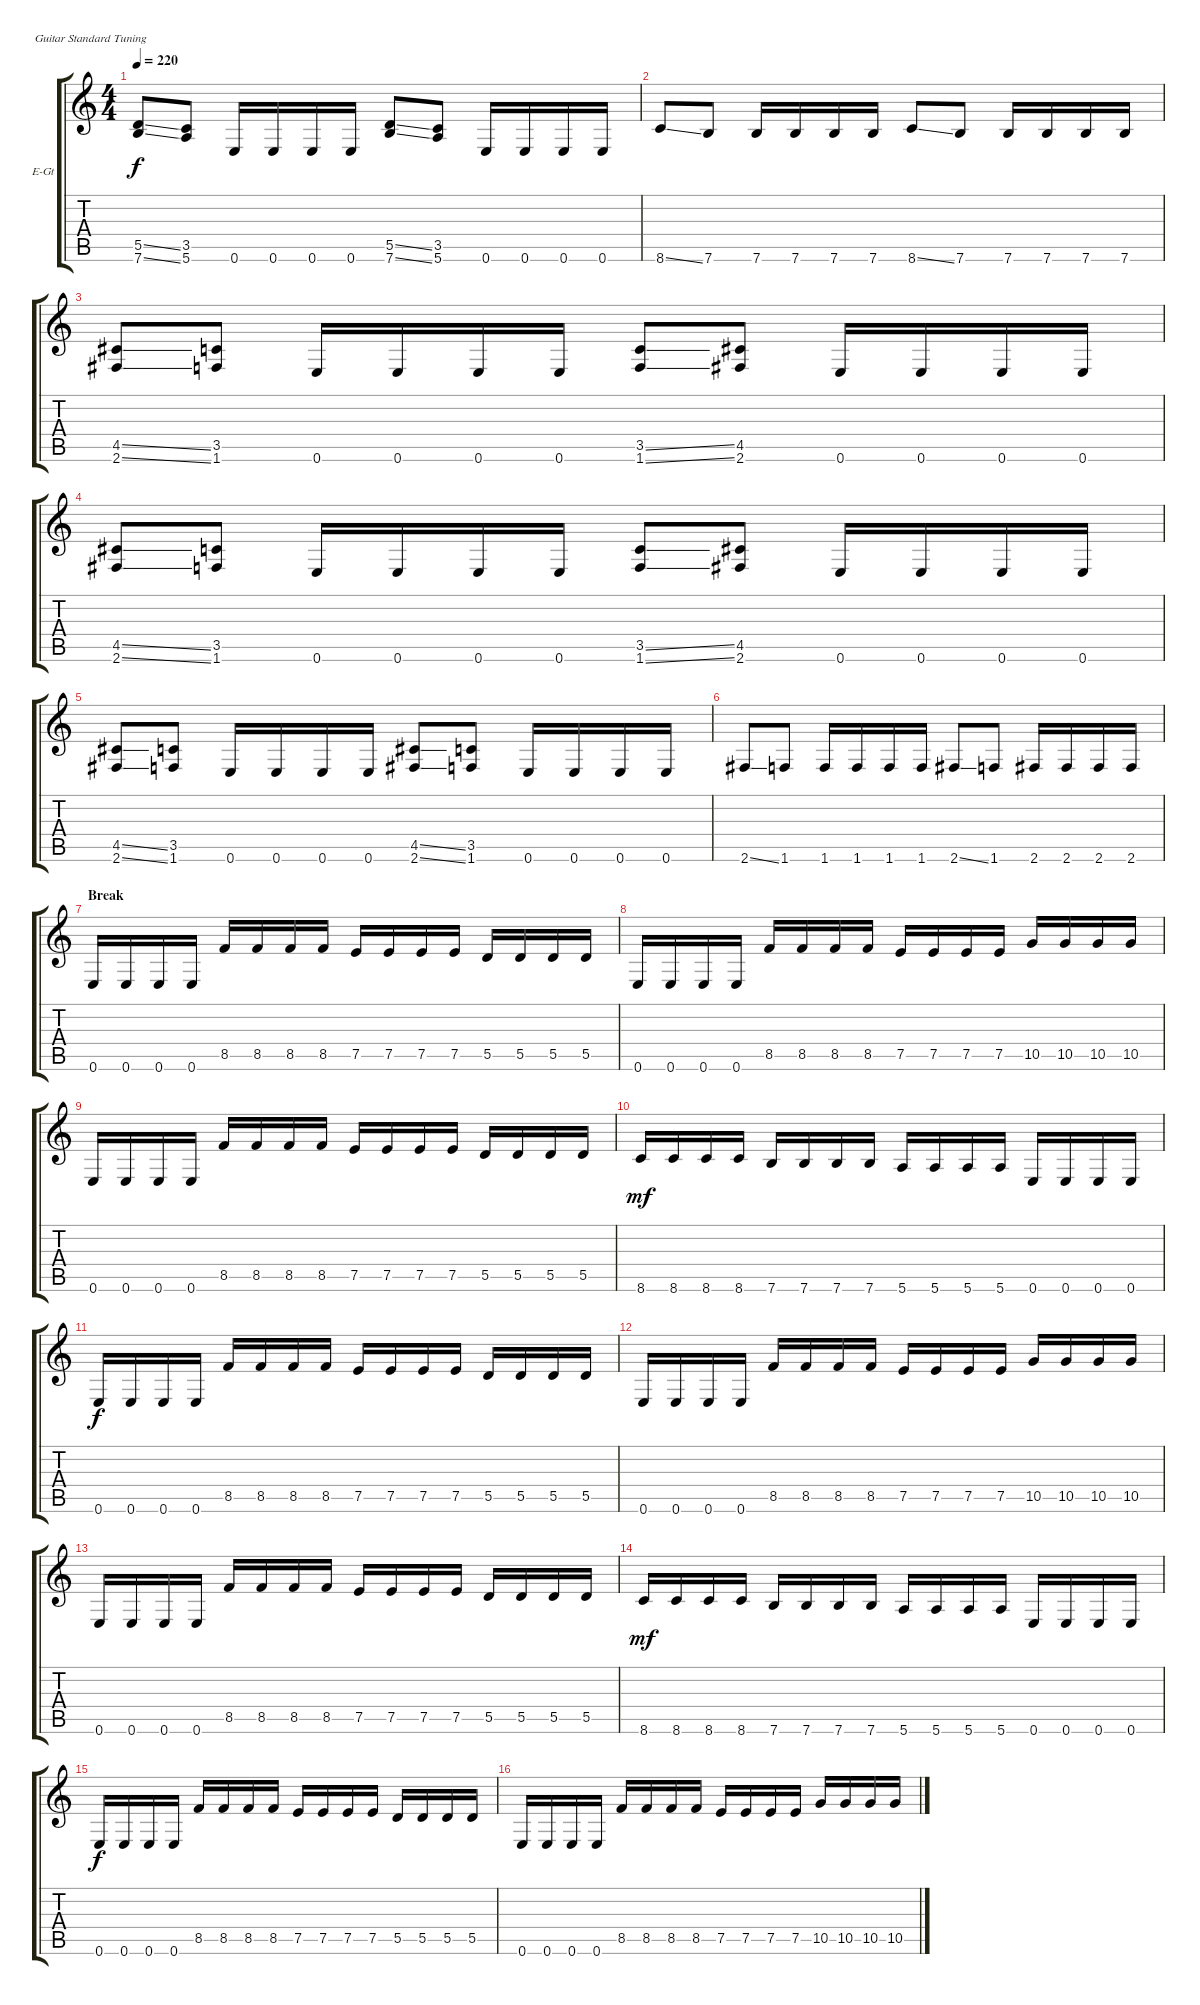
\defaultSystemsLayout 4
\bracketExtendMode groupsimilarinstruments
\firstSystemTrackNameOrientation horizontal
\otherSystemsTrackNameOrientation horizontal
\track ("Electric Guitar" "E-Gt") {instrument distortionguitar}
\staff {score tabs}
\tuning (E4 B3 G3 D3 A2 E2)
\ts (4 4)
\tempo 220
\clef g2
\ks c
(5.5{ss} 7.6{ss}).8{dy f} (3.5 5.6).8 0.6.16 0.6.16 0.6.16 0.6.16 (5.5{ss} 7.6{ss}).8 (3.5 5.6).8 0.6.16 0.6.16 0.6.16 0.6.16 |
8.6{ss}.8 7.6.8 7.6.16 7.6.16 7.6.16 7.6.16 8.6{ss}.8 7.6.8 7.6.16 7.6.16 7.6.16 7.6.16 |
(4.5{ss} 2.6{ss}).8 (3.5 1.6).8 0.6.16 0.6.16 0.6.16 0.6.16 (3.5{ss} 1.6{ss}).8 (4.5 2.6).8 0.6.16 0.6.16 0.6.16 0.6.16 |
(4.5{ss} 2.6{ss}).8 (3.5 1.6).8 0.6.16 0.6.16 0.6.16 0.6.16 (3.5{ss} 1.6{ss}).8 (4.5 2.6).8 0.6.16 0.6.16 0.6.16 0.6.16 |
(4.5{ss} 2.6{ss}).8 (3.5 1.6).8 0.6.16 0.6.16 0.6.16 0.6.16 (4.5{ss} 2.6{ss}).8 (3.5 1.6).8 0.6.16 0.6.16 0.6.16 0.6.16 |
2.6{ss}.8 1.6.8 1.6.16 1.6.16 1.6.16 1.6.16 2.6{ss}.8 1.6.8 2.6.16 2.6.16 2.6.16 2.6.16 |
\section ("" "Break")
0.6.16 0.6.16 0.6.16 0.6.16 8.5.16 8.5.16 8.5.16 8.5.16 7.5.16 7.5.16 7.5.16 7.5.16 5.5.16 5.5.16 5.5.16 5.5.16 |
0.6.16 0.6.16 0.6.16 0.6.16 8.5.16 8.5.16 8.5.16 8.5.16 7.5.16 7.5.16 7.5.16 7.5.16 10.5.16 10.5.16 10.5.16 10.5.16 |
0.6.16 0.6.16 0.6.16 0.6.16 8.5.16 8.5.16 8.5.16 8.5.16 7.5.16 7.5.16 7.5.16 7.5.16 5.5.16 5.5.16 5.5.16 5.5.16 |
8.6.16{dy mf} 8.6.16 8.6.16 8.6.16 7.6.16 7.6.16 7.6.16 7.6.16 5.6.16 5.6.16 5.6.16 5.6.16 0.6.16 0.6.16 0.6.16 0.6.16 |
0.6.16{dy f} 0.6.16 0.6.16 0.6.16 8.5.16 8.5.16 8.5.16 8.5.16 7.5.16 7.5.16 7.5.16 7.5.16 5.5.16 5.5.16 5.5.16 5.5.16 |
0.6.16 0.6.16 0.6.16 0.6.16 8.5.16 8.5.16 8.5.16 8.5.16 7.5.16 7.5.16 7.5.16 7.5.16 10.5.16 10.5.16 10.5.16 10.5.16 |
0.6.16 0.6.16 0.6.16 0.6.16 8.5.16 8.5.16 8.5.16 8.5.16 7.5.16 7.5.16 7.5.16 7.5.16 5.5.16 5.5.16 5.5.16 5.5.16 |
8.6.16{dy mf} 8.6.16 8.6.16 8.6.16 7.6.16 7.6.16 7.6.16 7.6.16 5.6.16 5.6.16 5.6.16 5.6.16 0.6.16 0.6.16 0.6.16 0.6.16 |
0.6.16{dy f} 0.6.16 0.6.16 0.6.16 8.5.16 8.5.16 8.5.16 8.5.16 7.5.16 7.5.16 7.5.16 7.5.16 5.5.16 5.5.16 5.5.16 5.5.16 |
0.6.16 0.6.16 0.6.16 0.6.16 8.5.16 8.5.16 8.5.16 8.5.16 7.5.16 7.5.16 7.5.16 7.5.16 10.5.16 10.5.16 10.5.16 10.5.16
